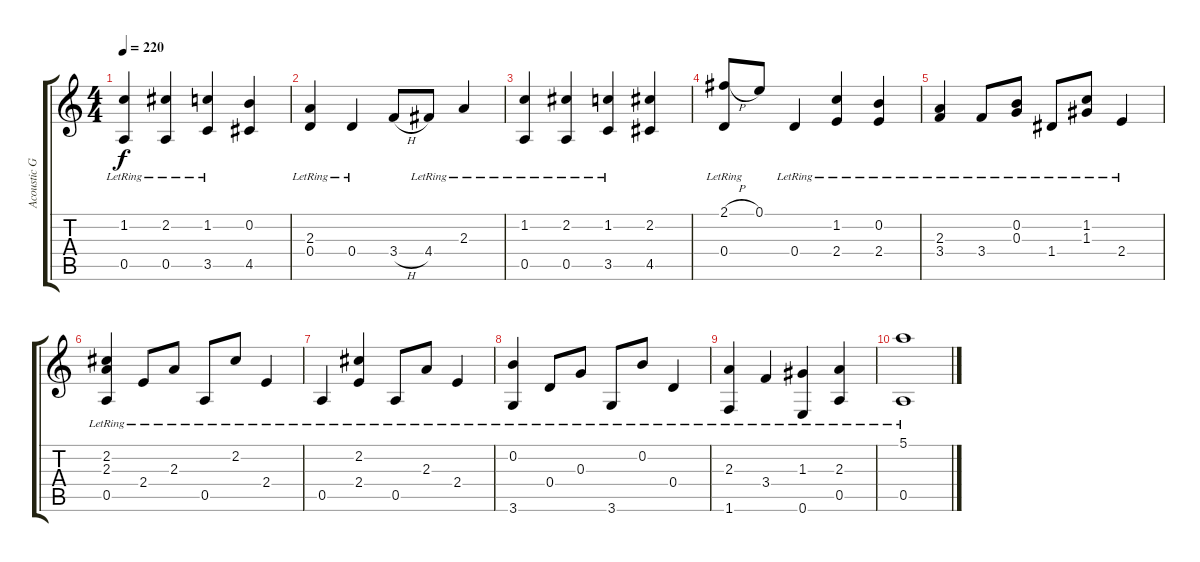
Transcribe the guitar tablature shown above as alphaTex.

\track ("Acoustic Guitar" "Acoustic G") {instrument acousticguitarsteel}
\staff {score tabs}
\tuning (E4 B3 G3 D3 A2 E2) {hide}
\ts (4 4)
\tempo 220
\clef g2
\ks c
(1.2{lr} 0.5{lr}).4{dy f} (2.2{lr} 0.5{lr}).4 (1.2{lr} 3.5{lr}).4 (0.2 4.5).4 |
(2.3{lr} 0.4{lr}).4 0.4{lr}.4 3.4{h}.8 4.4{lr}.8 2.3{lr}.4 |
(1.2{lr} 0.5{lr}).4 (2.2{lr} 0.5{lr}).4 (1.2{lr} 3.5{lr}).4 (2.2 4.5).4 |
(2.1{h} 0.4{lr}).8 0.1.8 0.4{lr}.4 (1.2{lr} 2.4{lr}).4 (0.2 2.4{lr}).4 |
(2.3{lr} 3.4{lr}).4 3.4{lr}.8 (0.2{lr} 0.3{lr}).8 1.4{lr}.8 (1.2{lr} 1.3{lr}).8 2.4{lr}.4 |
(2.2{lr} 2.3{lr} 0.5{lr}).4 2.4{lr}.8 2.3{lr}.8 0.5{lr}.8 2.2{lr}.8 2.4{lr}.4 |
0.5{lr}.4 (2.2{lr} 2.4{lr}).4 0.5{lr}.8 2.3{lr}.8 2.4{lr}.4 |
(0.2{lr} 3.6{lr}).4 0.4{lr}.8 0.3{lr}.8 3.6{lr}.8 0.2{lr}.8 0.4{lr}.4 |
(2.3{lr} 1.6{lr}).4 3.4{lr}.4 (1.3{lr} 0.6{lr}).4 (2.3{lr} 0.5{lr}).4 |
(5.1{lr} 0.5{lr}).1
